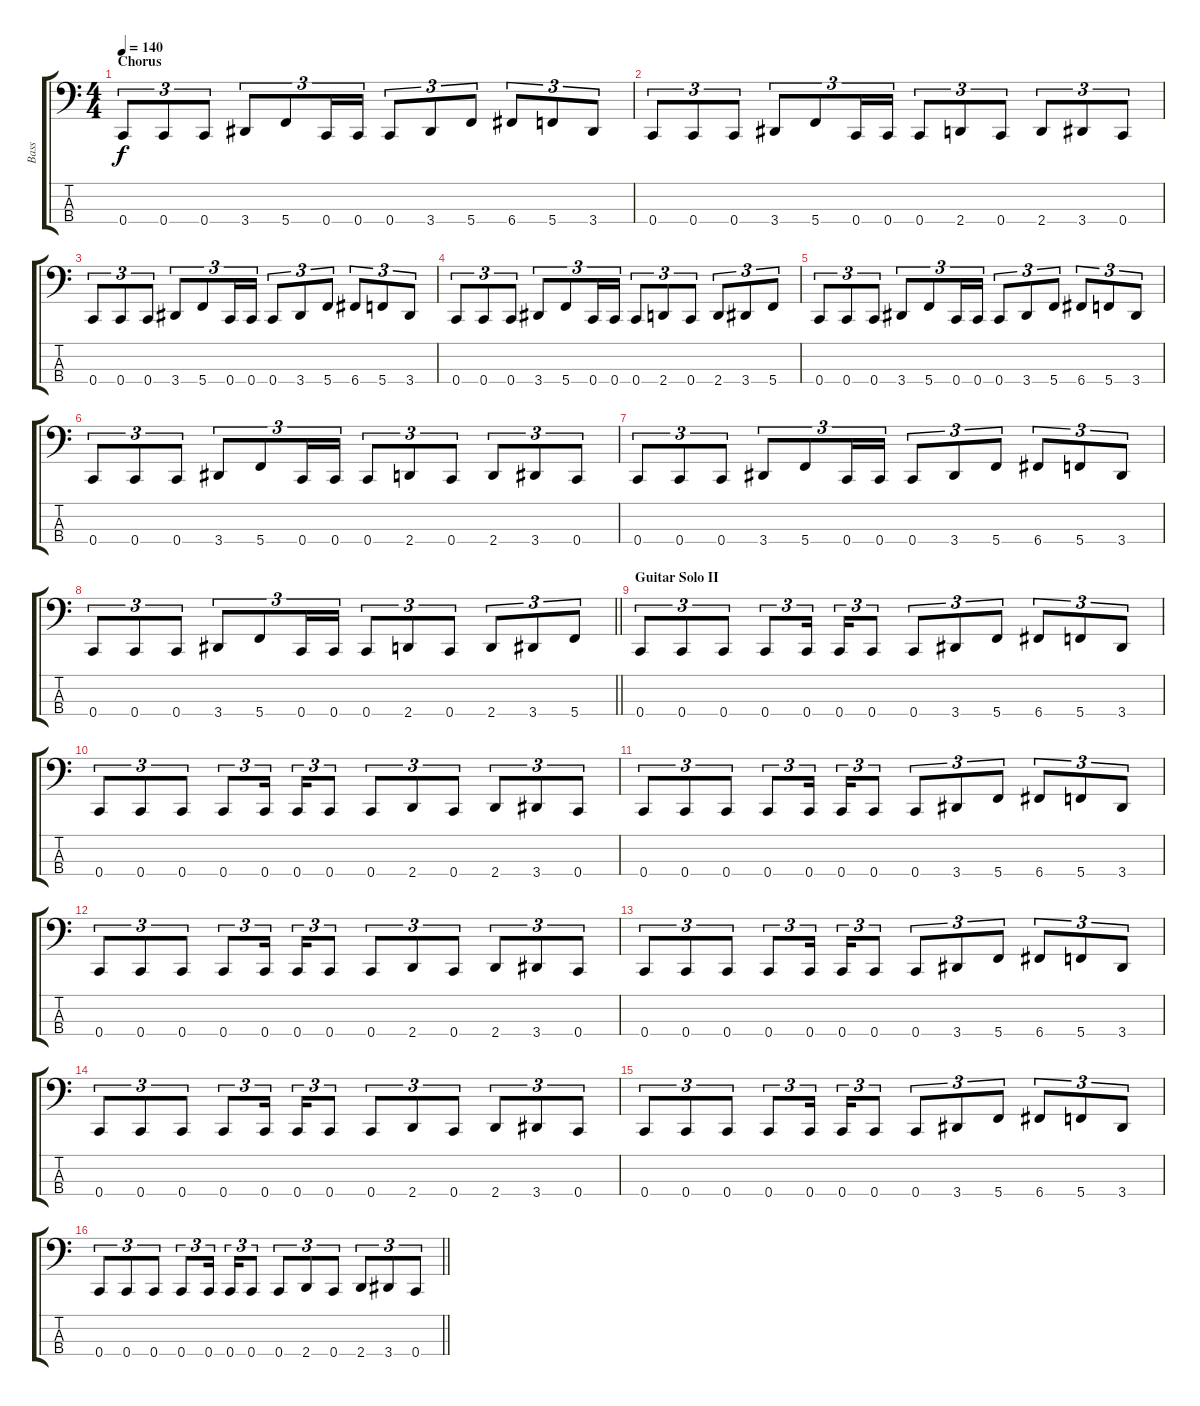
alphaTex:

\track ("Bass" "Bass") {instrument electricbasspick}
\staff {score tabs}
\tuning (F2 C2 G1 C1) {hide}
\ts (4 4)
\section ("" "Chorus")
\tempo 140
\clef f4
\ks c
0.4.8{tu (3 2) dy f} 0.4.8{tu (3 2)} 0.4.8{tu (3 2)} 3.4.8{tu (3 2)} 5.4.8{tu (3 2)} 0.4.16{tu (3 2)} 0.4.16{tu (3 2)} 0.4.8{tu (3 2)} 3.4.8{tu (3 2)} 5.4.8{tu (3 2)} 6.4.8{tu (3 2)} 5.4.8{tu (3 2)} 3.4.8{tu (3 2)} |
0.4.8{tu (3 2)} 0.4.8{tu (3 2)} 0.4.8{tu (3 2)} 3.4.8{tu (3 2)} 5.4.8{tu (3 2)} 0.4.16{tu (3 2)} 0.4.16{tu (3 2)} 0.4.8{tu (3 2)} 2.4.8{tu (3 2)} 0.4.8{tu (3 2)} 2.4.8{tu (3 2)} 3.4.8{tu (3 2)} 0.4.8{tu (3 2)} |
0.4.8{tu (3 2)} 0.4.8{tu (3 2)} 0.4.8{tu (3 2)} 3.4.8{tu (3 2)} 5.4.8{tu (3 2)} 0.4.16{tu (3 2)} 0.4.16{tu (3 2)} 0.4.8{tu (3 2)} 3.4.8{tu (3 2)} 5.4.8{tu (3 2)} 6.4.8{tu (3 2)} 5.4.8{tu (3 2)} 3.4.8{tu (3 2)} |
0.4.8{tu (3 2)} 0.4.8{tu (3 2)} 0.4.8{tu (3 2)} 3.4.8{tu (3 2)} 5.4.8{tu (3 2)} 0.4.16{tu (3 2)} 0.4.16{tu (3 2)} 0.4.8{tu (3 2)} 2.4.8{tu (3 2)} 0.4.8{tu (3 2)} 2.4.8{tu (3 2)} 3.4.8{tu (3 2)} 5.4.8{tu (3 2)} |
0.4.8{tu (3 2)} 0.4.8{tu (3 2)} 0.4.8{tu (3 2)} 3.4.8{tu (3 2)} 5.4.8{tu (3 2)} 0.4.16{tu (3 2)} 0.4.16{tu (3 2)} 0.4.8{tu (3 2)} 3.4.8{tu (3 2)} 5.4.8{tu (3 2)} 6.4.8{tu (3 2)} 5.4.8{tu (3 2)} 3.4.8{tu (3 2)} |
0.4.8{tu (3 2)} 0.4.8{tu (3 2)} 0.4.8{tu (3 2)} 3.4.8{tu (3 2)} 5.4.8{tu (3 2)} 0.4.16{tu (3 2)} 0.4.16{tu (3 2)} 0.4.8{tu (3 2)} 2.4.8{tu (3 2)} 0.4.8{tu (3 2)} 2.4.8{tu (3 2)} 3.4.8{tu (3 2)} 0.4.8{tu (3 2)} |
0.4.8{tu (3 2)} 0.4.8{tu (3 2)} 0.4.8{tu (3 2)} 3.4.8{tu (3 2)} 5.4.8{tu (3 2)} 0.4.16{tu (3 2)} 0.4.16{tu (3 2)} 0.4.8{tu (3 2)} 3.4.8{tu (3 2)} 5.4.8{tu (3 2)} 6.4.8{tu (3 2)} 5.4.8{tu (3 2)} 3.4.8{tu (3 2)} |
\barLineRight lightlight
0.4.8{tu (3 2)} 0.4.8{tu (3 2)} 0.4.8{tu (3 2)} 3.4.8{tu (3 2)} 5.4.8{tu (3 2)} 0.4.16{tu (3 2)} 0.4.16{tu (3 2)} 0.4.8{tu (3 2)} 2.4.8{tu (3 2)} 0.4.8{tu (3 2)} 2.4.8{tu (3 2)} 3.4.8{tu (3 2)} 5.4.8{tu (3 2)} |
\section ("" "Guitar Solo II")
0.4.8{tu (3 2)} 0.4.8{tu (3 2)} 0.4.8{tu (3 2)} 0.4.8{tu (3 2)} 0.4.16{tu (3 2) beam splitsecondary} 0.4.16{tu (3 2)} 0.4.8{tu (3 2)} 0.4.8{tu (3 2)} 3.4.8{tu (3 2)} 5.4.8{tu (3 2)} 6.4.8{tu (3 2)} 5.4.8{tu (3 2)} 3.4.8{tu (3 2)} |
0.4.8{tu (3 2)} 0.4.8{tu (3 2)} 0.4.8{tu (3 2)} 0.4.8{tu (3 2)} 0.4.16{tu (3 2) beam splitsecondary} 0.4.16{tu (3 2)} 0.4.8{tu (3 2)} 0.4.8{tu (3 2)} 2.4.8{tu (3 2)} 0.4.8{tu (3 2)} 2.4.8{tu (3 2)} 3.4.8{tu (3 2)} 0.4.8{tu (3 2)} |
0.4.8{tu (3 2)} 0.4.8{tu (3 2)} 0.4.8{tu (3 2)} 0.4.8{tu (3 2)} 0.4.16{tu (3 2) beam splitsecondary} 0.4.16{tu (3 2)} 0.4.8{tu (3 2)} 0.4.8{tu (3 2)} 3.4.8{tu (3 2)} 5.4.8{tu (3 2)} 6.4.8{tu (3 2)} 5.4.8{tu (3 2)} 3.4.8{tu (3 2)} |
0.4.8{tu (3 2)} 0.4.8{tu (3 2)} 0.4.8{tu (3 2)} 0.4.8{tu (3 2)} 0.4.16{tu (3 2) beam splitsecondary} 0.4.16{tu (3 2)} 0.4.8{tu (3 2)} 0.4.8{tu (3 2)} 2.4.8{tu (3 2)} 0.4.8{tu (3 2)} 2.4.8{tu (3 2)} 3.4.8{tu (3 2)} 0.4.8{tu (3 2)} |
0.4.8{tu (3 2)} 0.4.8{tu (3 2)} 0.4.8{tu (3 2)} 0.4.8{tu (3 2)} 0.4.16{tu (3 2) beam splitsecondary} 0.4.16{tu (3 2)} 0.4.8{tu (3 2)} 0.4.8{tu (3 2)} 3.4.8{tu (3 2)} 5.4.8{tu (3 2)} 6.4.8{tu (3 2)} 5.4.8{tu (3 2)} 3.4.8{tu (3 2)} |
0.4.8{tu (3 2)} 0.4.8{tu (3 2)} 0.4.8{tu (3 2)} 0.4.8{tu (3 2)} 0.4.16{tu (3 2) beam splitsecondary} 0.4.16{tu (3 2)} 0.4.8{tu (3 2)} 0.4.8{tu (3 2)} 2.4.8{tu (3 2)} 0.4.8{tu (3 2)} 2.4.8{tu (3 2)} 3.4.8{tu (3 2)} 0.4.8{tu (3 2)} |
0.4.8{tu (3 2)} 0.4.8{tu (3 2)} 0.4.8{tu (3 2)} 0.4.8{tu (3 2)} 0.4.16{tu (3 2) beam splitsecondary} 0.4.16{tu (3 2)} 0.4.8{tu (3 2)} 0.4.8{tu (3 2)} 3.4.8{tu (3 2)} 5.4.8{tu (3 2)} 6.4.8{tu (3 2)} 5.4.8{tu (3 2)} 3.4.8{tu (3 2)} |
\barLineRight lightlight
0.4.8{tu (3 2)} 0.4.8{tu (3 2)} 0.4.8{tu (3 2)} 0.4.8{tu (3 2)} 0.4.16{tu (3 2) beam splitsecondary} 0.4.16{tu (3 2)} 0.4.8{tu (3 2)} 0.4.8{tu (3 2)} 2.4.8{tu (3 2)} 0.4.8{tu (3 2)} 2.4.8{tu (3 2)} 3.4.8{tu (3 2)} 0.4.8{tu (3 2)}
